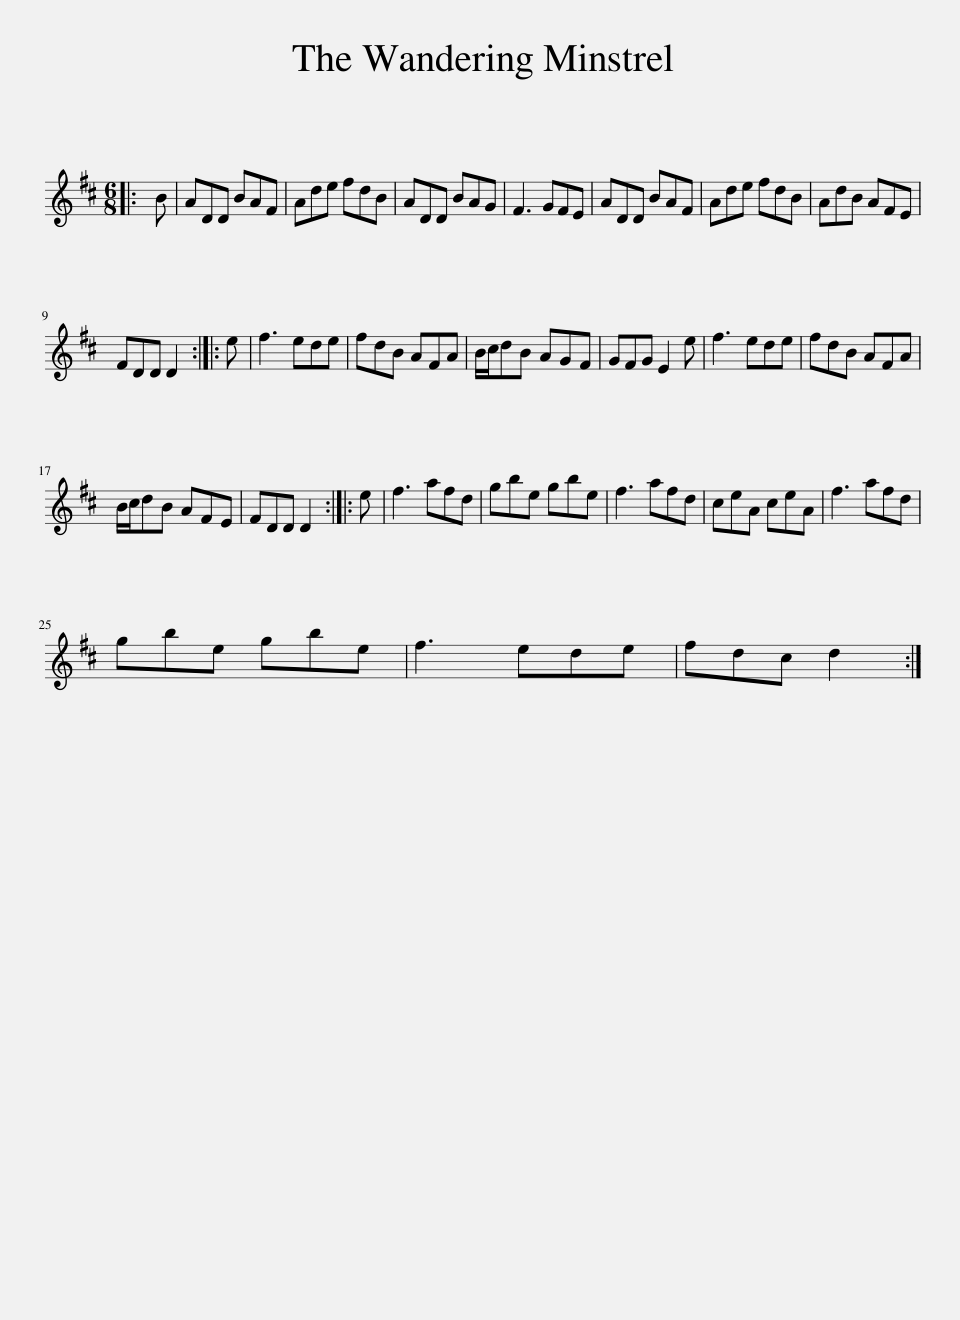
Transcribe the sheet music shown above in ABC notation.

X:1
L:1/8
M:6/8
I:linebreak $
K:D
V:1 treble
V:1
|: B | ADD BAF | Ade fdB | ADD BAG | F3 GFE | %5
 ADD BAF | Ade fdB | AdB AFE |$ FDD D2 :: e | %10
 f3 ede | fdB AFA | B/c/dB AGF | GFG E2 e | f3 ede | %15
 fdB AFA |$ B/c/dB AFE | FDD D2 :: e | f3 afd | %20
 gbe gbe | f3 afd | ceA ceA | f3 afd |$ gbe gbe | %25
 f3 ede | fdc d2 :| %27
